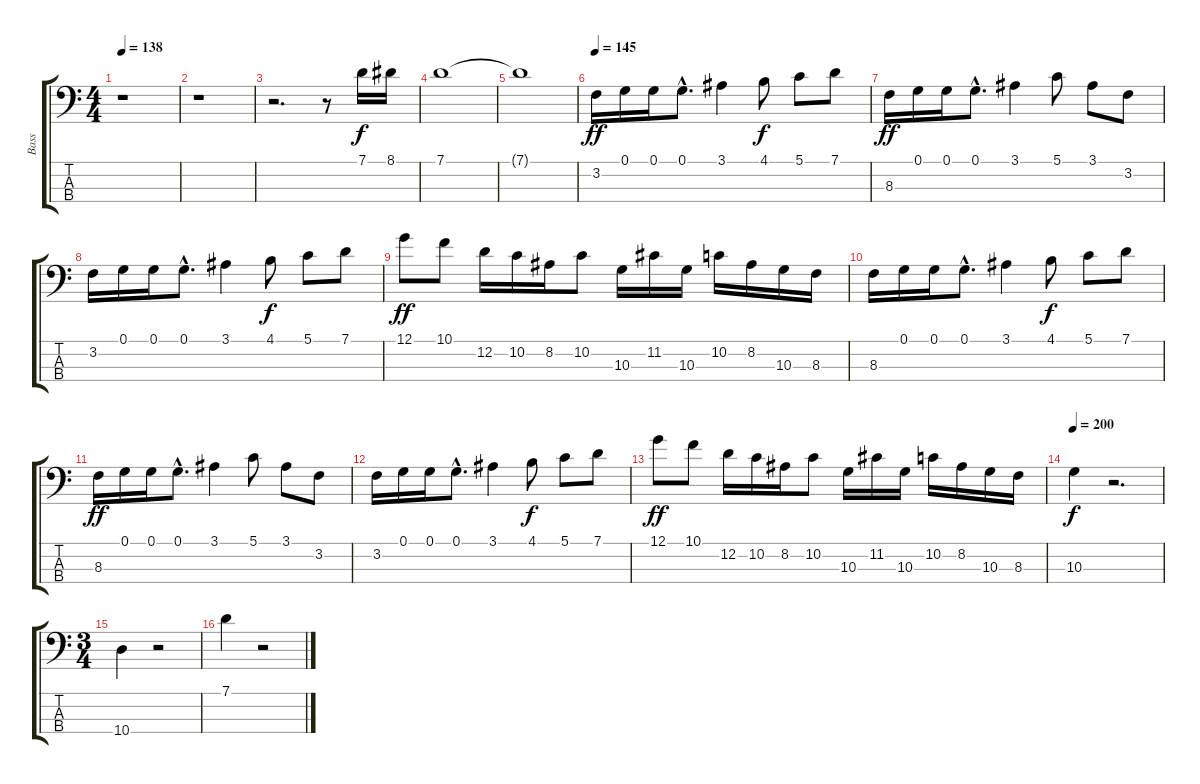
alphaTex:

\track ("Bass" "Bass") {instrument electricbassfinger}
\staff {score tabs}
\tuning (G2 D2 A1 E1) {hide}
\ts (4 4)
\tempo 138
\clef f4
\ks c
r.1{dy f} |
r.1 |
r.2{d} r.8 7.1.16 8.1.16 |
7.1.1 |
7.1{t}.1 |
\tempo 145
3.2.16{dy ff} 0.1.16 0.1.16 0.1{hac}.8{d} 3.1.4 4.1.8{dy f} 5.1.8 7.1.8 |
8.3.16{dy ff} 0.1.16 0.1.16 0.1{hac}.8{d} 3.1.4 5.1.8 3.1.8 3.2.8 |
3.2.16 0.1.16 0.1.16 0.1{hac}.8{d} 3.1.4 4.1.8{dy f} 5.1.8 7.1.8 |
12.1.8{dy ff} 10.1.8 12.2.16 10.2.16 8.2.16 10.2.8 10.3.16 11.2.16 10.3.16 10.2.16 8.2.16 10.3.16 8.3.16 |
8.3.16 0.1.16 0.1.16 0.1{hac}.8{d} 3.1.4 4.1.8{dy f} 5.1.8 7.1.8 |
8.3.16{dy ff} 0.1.16 0.1.16 0.1{hac}.8{d} 3.1.4 5.1.8 3.1.8 3.2.8 |
3.2.16 0.1.16 0.1.16 0.1{hac}.8{d} 3.1.4 4.1.8{dy f} 5.1.8 7.1.8 |
12.1.8{dy ff} 10.1.8 12.2.16 10.2.16 8.2.16 10.2.8 10.3.16 11.2.16 10.3.16 10.2.16 8.2.16 10.3.16 8.3.16 |
\tempo 200
10.3.4{dy f} r.2{d} |
\ts (3 4)
10.4.4 r.2 |
7.1.4 r.2
